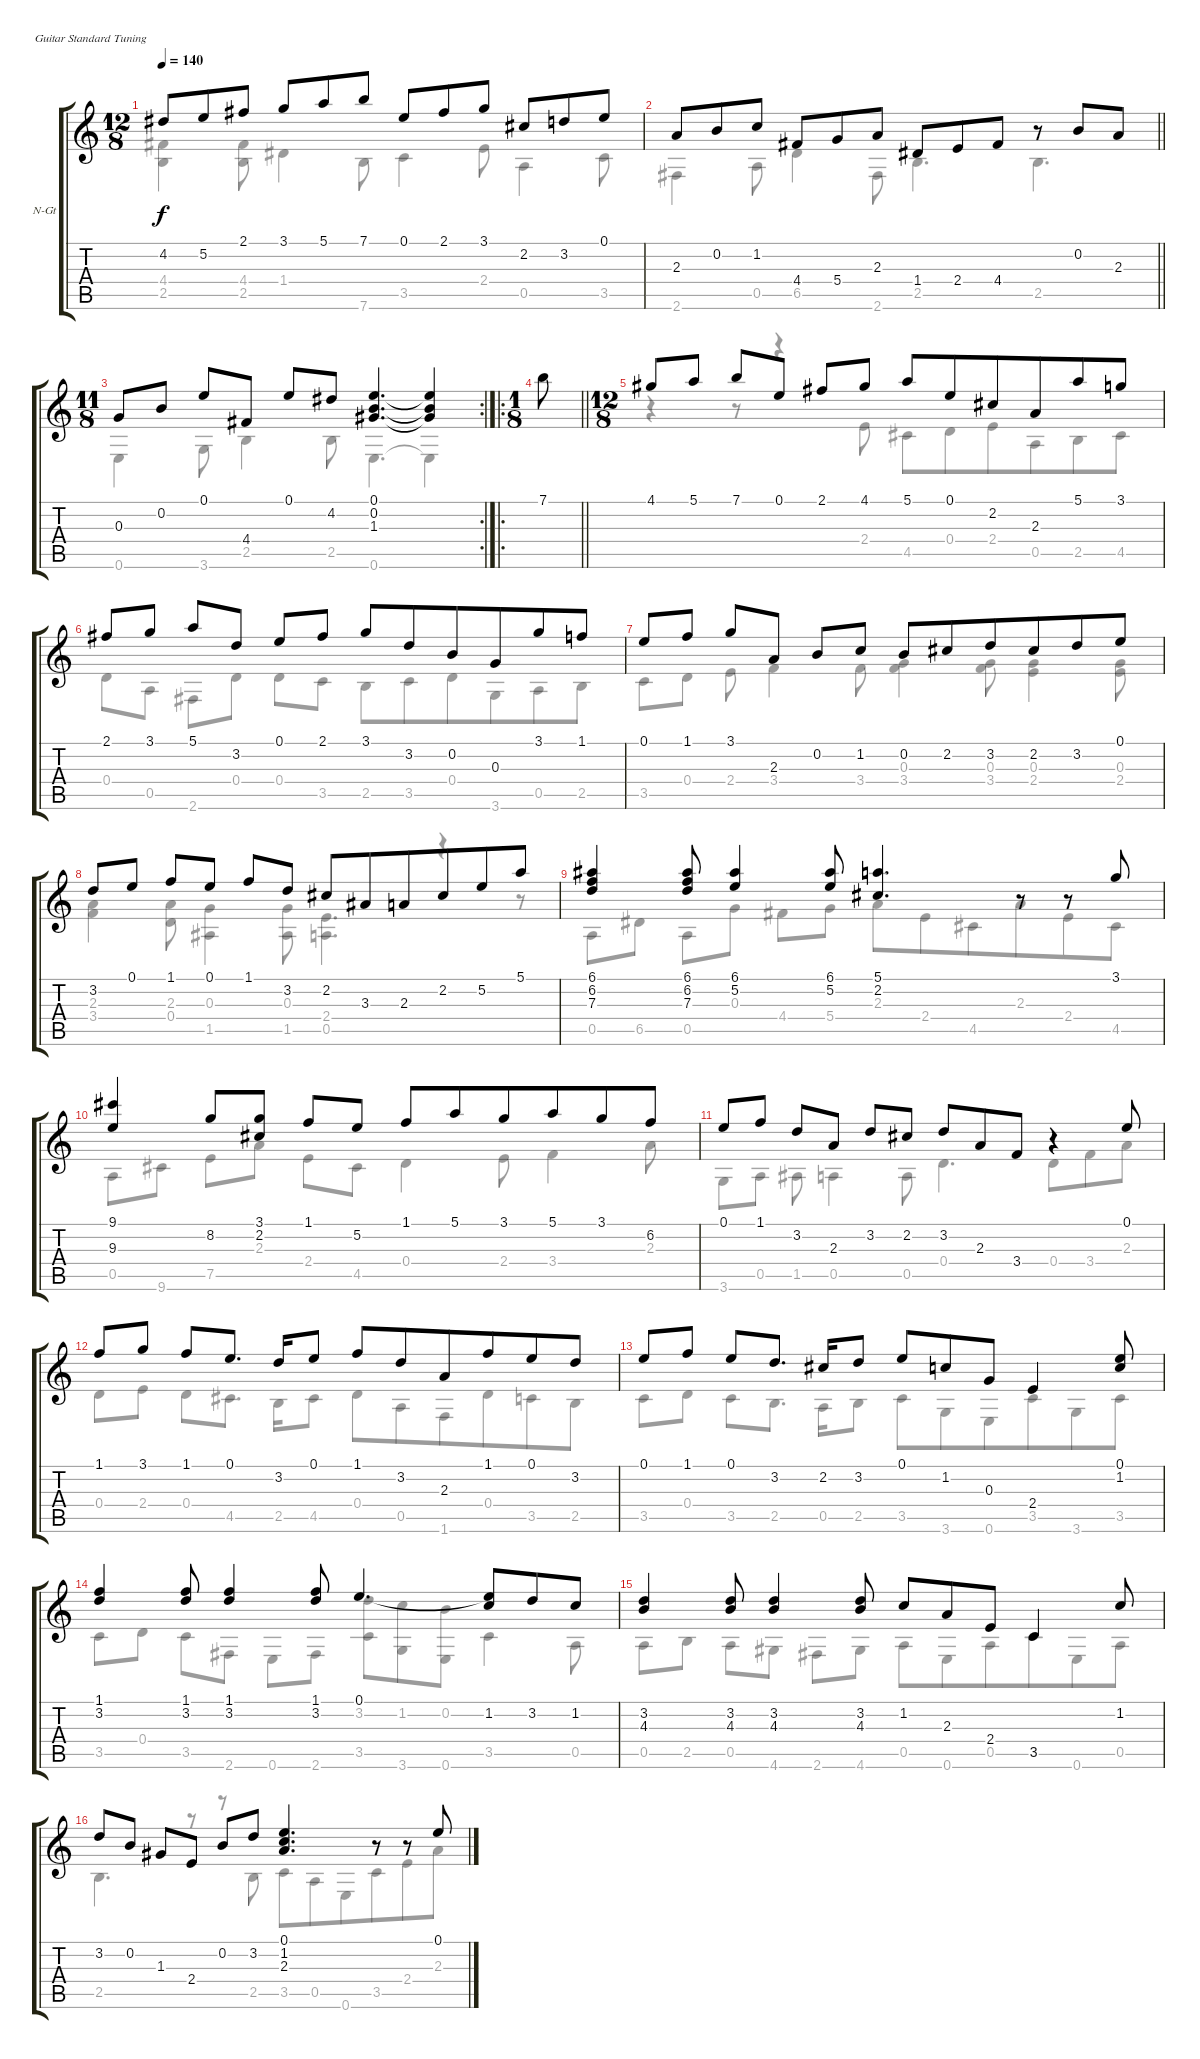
\bracketExtendMode groupsimilarinstruments
\firstSystemTrackNameOrientation horizontal
\otherSystemsTrackNameOrientation horizontal
\track ("Gigue" "N-Gt") {instrument acousticguitarnylon}
\staff {score tabs}
\tuning (E4 B3 G3 D3 A2 E2)
\voice
\ts (12 8)
\tempo 140
\clef g2
\ks c
4.2.8{dy f} 5.2.8 2.1.8 3.1.8 5.1.8 7.1.8 0.1.8 2.1.8 3.1.8 2.2.8 3.2.8 0.1.8 |
\barLineRight lightlight
2.3.8 0.2.8 1.2.8 4.4.8 5.4.8 2.3.8 1.4.8 2.4.8 4.4.8 r.8 0.2.8 2.3.8 |
\rc 2
\ts (11 8)
\beaming (8 2 2 2 5)
0.3.8 0.2.8 0.1.8 4.4.8 0.1.8 4.2.8 (0.1 0.2 1.3).4{d} (0.1{t} 0.2{t} 1.3{t}).4 |
\ro
\ts (1 8)
\beaming (8 2 2 2 2)
\barLineRight lightlight
7.1.8 |
\ts (12 8)
\beaming (8 2 2 2 6)
4.1.8 5.1.8 7.1.8 0.1.8 2.1.8 4.1.8 5.1.8 0.1.8 2.2.8 2.3.8 5.1.8 3.1.8 |
2.1.8 3.1.8 5.1.8 3.2.8 0.1.8 2.1.8 3.1.8 3.2.8 0.2.8 0.3.8 3.1.8 1.1.8 |
0.1.8 1.1.8 3.1.8 2.3.8 0.2.8 1.2.8 0.2.8 2.2.8 3.2.8 2.2.8 3.2.8 0.1.8 |
3.2.8 0.1.8 1.1.8 0.1.8 1.1.8 3.2.8 2.2.8 3.3.8 2.3.8 2.2.8 5.2.8 5.1.8 |
(6.1 6.2 7.3).4 (6.1 6.2 7.3).8 (6.1 5.2).4 (6.1 5.2).8 (5.1 2.2).4{d} r.8 r.8 3.1.8 |
(9.1 9.3).4 8.2.8 (3.1 2.2).8 1.1.8 5.2.8 1.1.8 5.1.8 3.1.8 5.1.8 3.1.8 6.2.8 |
0.1.8 1.1.8 3.2.8 2.3.8 3.2.8 2.2.8 3.2.8 2.3.8 3.4.8 r.4 0.1.8 |
1.1.8 3.1.8 1.1.8 0.1.8{d} 3.2.16 0.1.8 1.1.8 3.2.8 2.3.8 1.1.8 0.1.8 3.2.8 |
0.1.8 1.1.8 0.1.8 3.2.8{d} 2.2.16 3.2.8 0.1.8 1.2.8 0.3.8 2.4.4 (0.1 1.2).8 |
(1.1 3.2).4 (1.1 3.2).8 (1.1 3.2).4 (1.1 3.2).8 0.1.4{d} (0.1{t} 1.2).8 3.2.8 1.2.8 |
(3.2 4.3).4 (3.2 4.3).8 (3.2 4.3).4 (3.2 4.3).8 1.2.8 2.3.8 2.4.8 3.5.4 1.2.8 |
3.2.8 0.2.8 1.3.8 2.4.8 0.2.8 3.2.8 (0.1 1.2 2.3).4{d} r.8 r.8 0.1.8
\voice
\clef g2
\ottava regular
\simile none
\ks c
(4.4 2.5).4{dy f} (4.4 2.5).8 1.4.4 7.6.8 3.5.4 2.4.8 0.5.4 3.5.8 |
\barLineRight lightlight
2.6.4 0.5.8 6.5.4 2.6.8 2.5.4{d} 2.5.4{d} |
0.6.4 3.6.8 2.5.4 2.5.8 0.6.4{d} 0.6{t}.4 |
\barLineRight lightlight
|
r.4 r.8 r.4 2.4.8 4.5.8 0.4.8 2.4.8 0.5.8 2.5.8 4.5.8 |
0.4.8 0.5.8 2.6.8 0.4.8 0.4.8 3.5.8 2.5.8 3.5.8 0.4.8 3.6.8 0.5.8 2.5.8 |
3.5.8 0.4.8 2.4.8 3.4.4 3.4.8 (0.3 3.4).4 (0.3 3.4).8 (0.3 2.4).4 (0.3 2.4).8 |
(2.3 3.4).4 (2.3 0.4).8 (0.3 1.5).4 (0.3 1.5).8 (2.4 0.5).4{d} r.4 r.8 |
0.5.8 6.5.8 0.5.8 0.3.8 4.4.8 5.4.8 2.3.8 2.4.8 4.5.8 2.3.8 2.4.8 4.5.8 |
0.5.8 9.6.8 7.5.8 2.3.8 2.4.8 4.5.8 0.4.4 2.4.8 3.4.4 2.3.8 |
3.6.8 0.5.8 1.5.8 0.5.4 0.5.8 0.4.4{d} 0.4.8 3.4.8 2.3.8 |
0.4.8 2.4.8 0.4.8 4.5.8{d} 2.5.16 4.5.8 0.4.8 0.5.8 1.6.8 0.4.8 3.5.8 2.5.8 |
3.5.8 0.4.8 3.5.8 2.5.8{d} 0.5.16 2.5.8 3.5.8 3.6.8 0.6.8 3.5.8 3.6.8 3.5.8 |
3.5.8 0.4.8 3.5.8 2.6.8 0.6.8 2.6.8 (3.2 3.5).8 (1.2 3.6).8 (0.2 0.6).8 3.5.4 0.5.8 |
0.5.8 2.5.8 0.5.8 4.6.8 2.6.8 4.6.8 0.5.8 0.6.8 0.5.8 3.5.8 0.6.8 0.5.8 |
2.5.4{d} r.8 r.8 2.5.8 3.5.8 0.5.8 0.6.8 3.5.8 2.4.8 2.3.8
